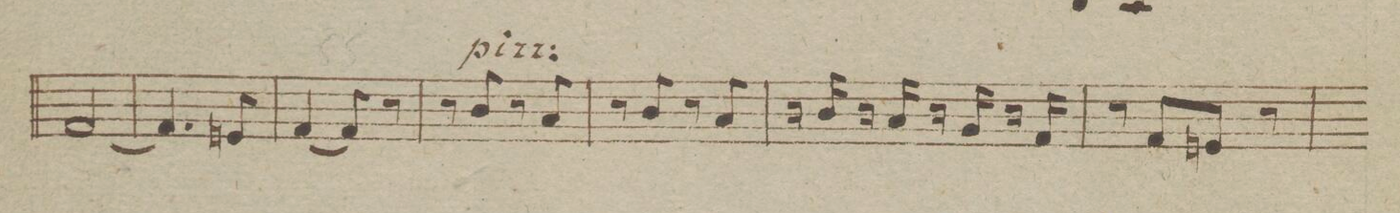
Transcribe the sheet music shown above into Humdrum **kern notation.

**kern	**dynam
*I"Violino Secondo	*
*clefG2	*
*k[b-e-]	*
*M2/4	*
[2f/	.
=53	=53
4.f/]	.
8en/	.
=54	=54
[4f/	.
8f/]	.
8r	.
=55	=55
8r	.
8b-/	.
8r	.
8a/	.
=56	=56
8r	.
8b-/	.
8r	.
8a/	.
=57	=57
16r	.
16b-/	.
16r	.
16a/	.
16r	.
16g/	.
16r	.
16f/	.
=58	=58
8r	.
8f/L	.
8en/J	.
8r	.
=59	=59
*-	*-
